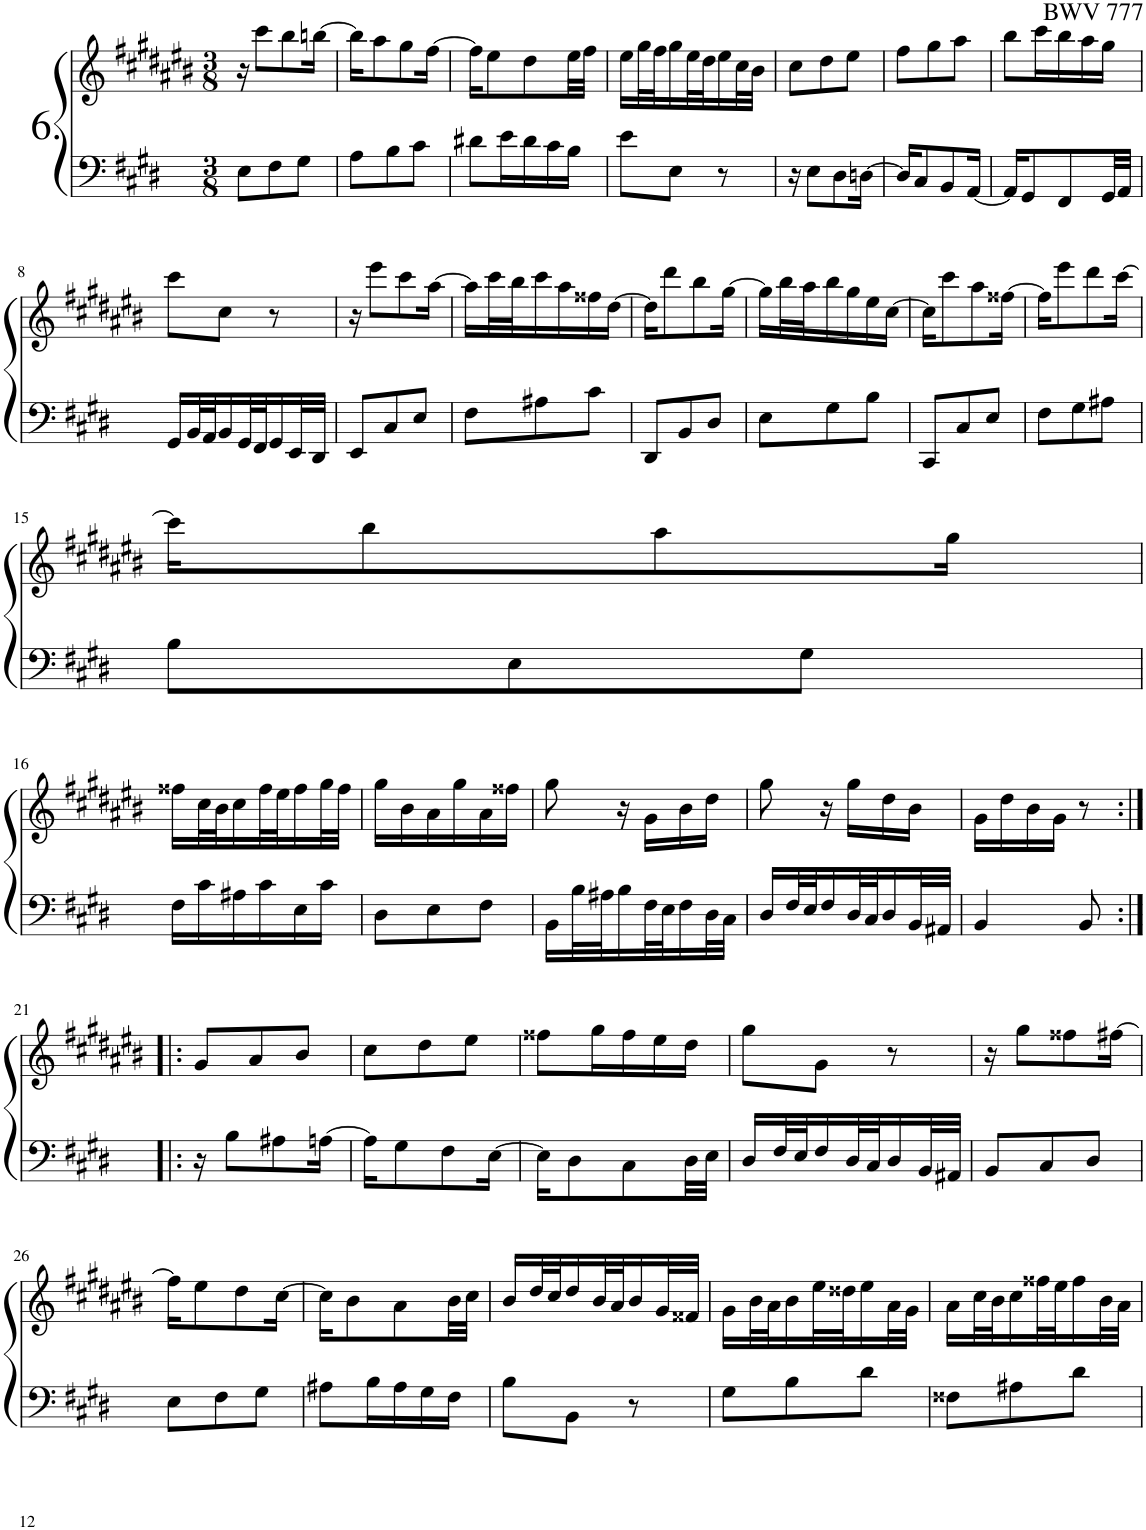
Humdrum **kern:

**kern	**kern
*part2	*part1
*staff2	*staff1
*I"Violoncello	*I"Alto Saxophone
*I'Vc	*I'A Sax
!!LO:PB:g=z
*clefF4	*clefG2
*	*Trd5c9
*k[f#c#g#d#]	*k[f#c#g#d#a#e#b#]
*M3/8	*M3/8
=1	=1
8E\L	16r
.	8ccc#\L
8F#\	.
.	8bb#\
8G#\J	.
.	[16bbn\Jk
=2	=2
8A\L	16bb\KL]
.	8aa#\
8B\	.
.	8gg#\
8c#\J	.
.	[16ff#\Jk
=3	=3
8d#X\L	16ff#\KL]
.	8ee#\
16e\L	.
16d#\	8dd#\
16c#\	.
16B\JJ	32ee#\LL
.	32ff#\JJJ
=4	=4
8e\L	16ee#\LL
.	32gg#\L
.	32ff#\J
8E\J	16gg#\
.	32ee#\L
.	32dd#\J
8r	16ee#\
.	32cc#\L
.	32b#\JJJ
=5	=5
16r	8cc#\L
8E\L	.
.	8dd#\
8D#\	.
.	8ee#\J
[16Dn\Jk	.
=6	=6
16D/KL]	8ff#\L
8C#/	.
.	8gg#\
8BB/	.
.	8aa#\J
[16AA/Jk	.
=7	=7
16AA/KL]	8bb#\L
8GG#/	.
.	16ccc#\L
8FF#/	16bb#\
.	16aa#\
32GG#/LL	16gg#\JJ
32AA/JJJ	.
!!LO:LB:g=z
=8	=8
16GG#/LL	8ccc#\L
32BB/L	.
32AA/J	.
16BB/	8cc#\J
32GG#/L	.
32FF#/J	.
16GG#/	8r
32EE/L	.
32DD#/JJJ	.
=9	=9
8EE/L	16r
.	8eee#\L
8C#/	.
.	8ccc#\
8E/J	.
.	[16aa#\Jk
=10	=10
8F#\L	16aa#\LL]
.	32ccc#\L
.	32bb#\J
8A#X\	16ccc#\
.	16aa#\
8c#\J	16ff##X\
.	[16dd#\JJ
=11	=11
8DD#/L	16dd#\KL]
.	8ddd#\
8BB/	.
.	8bb#\
8D#/J	.
.	[16gg#\Jk
=12	=12
8E\L	16gg#\LL]
.	32bb#\L
.	32aa#\J
8G#\	16bb#\
.	16gg#\
8B\J	16ee#\
.	[16cc#\JJ
=13	=13
8CC#/L	16cc#\KL]
.	8ccc#\
8C#/	.
.	8aa#\
8E/J	.
.	[16ff##X\Jk
=14	=14
8F#\L	16ff##\KL]
.	8eee#\
8G#\	.
.	8ddd#\
8A#X\J	.
.	[16ccc#\Jk
!!LO:LB:g=z
=15	=15
8B\L	16ccc#\KL]
.	8bb#\
8E\	.
.	8aa#\
8G#\J	.
.	16gg#\Jk
!!LO:LB:g=z
=16	=16
16F#\LL	16ff##X\LL
16c#\	32cc#\L
.	32b#\J
16A#X\	16cc#\
16c#\	32ff##\L
.	32ee#\J
16E\	16ff##\
16c#\JJ	32gg#\L
.	32ff##\JJJ
=17	=17
8D#\L	16gg#\LL
.	16b#\
8E\	16a#\
.	16gg#\
8F#\J	16a#\
.	16ff##X\JJ
=18	=18
16BB\LL	8gg#\
32B\L	.
32A#X\J	.
16B\	16r
32F#\L	16g#\LL
32E\J	.
16F#\	16b#\
32D#\L	16dd#\JJ
32C#\JJJ	.
=19	=19
16D#/LL	8gg#\
32F#/L	.
32E/J	.
16F#/	16r
32D#/L	16gg#\LL
32C#/J	.
16D#/	16dd#\
32BB/L	16b#\JJ
32AA#X/JJJ	.
=20	=20
4BB/	16g#\LL
.	16dd#\
.	16b#\
.	16g#\JJ
8BB/	8r
!!LO:LB:g=z
=21:|!|:	=21:|!|:
16r	8g#/L
8B\L	.
.	8a#/
8A#X\	.
.	8b#/J
[16An\Jk	.
=22	=22
16A\KL]	8cc#\L
8G#\	.
.	8dd#\
8F#\	.
.	8ee#\J
[16E\Jk	.
=23	=23
16E\KL]	8ff##X\L
8D#\	.
.	16gg#\L
8C#\	16ff##\
.	16ee#\
32D#\LL	16dd#\JJ
32E\JJJ	.
=24	=24
16D#/LL	8gg#\L
32F#/L	.
32E/J	.
16F#/	8g#\J
32D#/L	.
32C#/J	.
16D#/	8r
32BB/L	.
32AA#X/JJJ	.
=25	=25
8BB/L	16r
.	8gg#\L
8C#/	.
.	8ff##X\
8D#/J	.
.	[16ff#X\Jk
!!LO:LB:g=z
=26	=26
8E\L	16ff#\KL]
.	8ee#\
8F#\	.
.	8dd#\
8G#\J	.
.	[16cc#\Jk
=27	=27
8A#X\L	16cc#\KL]
.	8b#\
16B\L	.
16A#\	8a#\
16G#\	.
16F#\JJ	32b#\LL
.	32cc#\JJJ
=28	=28
8B\L	16b#/LL
.	32dd#/L
.	32cc#/J
8BB\J	16dd#/
.	32b#/L
.	32a#/J
8r	16b#/
.	32g#/L
.	32f##X/JJJ
=29	=29
8G#\L	16g#\LL
.	32b#\L
.	32a#\J
8B\	16b#\
.	32ee#\L
.	32dd##X\J
8d#\J	16ee#\
.	32a#\L
.	32g#\JJJ
=30	=30
8F##X\L	16a#\LL
.	32cc#\L
.	32b#\J
8A#X\	16cc#\
.	32ff##X\L
.	32ee#\J
8d#\J	16ff##\
.	32b#\L
.	32a#\JJJ
=	=
*-	*-
